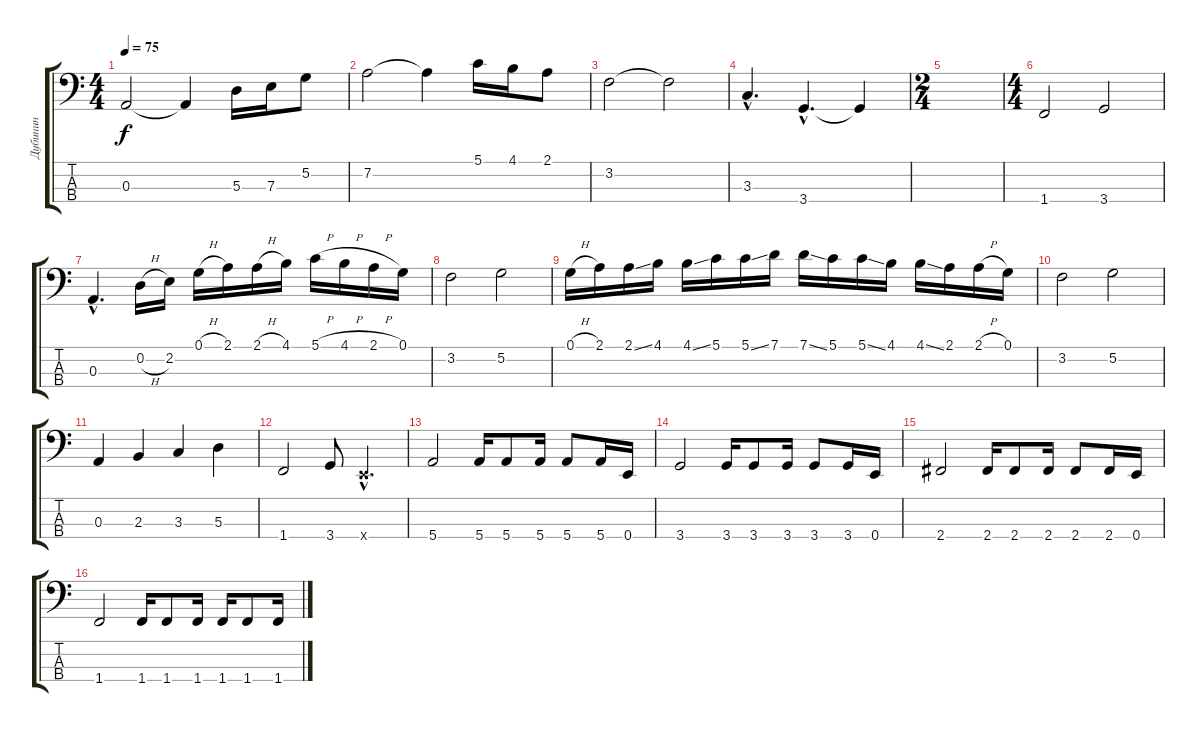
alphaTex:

\track ("Дубинин" "Дубинин") {instrument electricbassfinger}
\staff {score tabs}
\tuning (G2 D2 A1 E1) {hide}
\ts (4 4)
\tempo 75
\clef f4
\ks c
0.3.2{dy f} 0.3{t}.4 5.3.16 7.3.16 5.2.8 |
7.2.2 7.2{t}.4 5.1.16 4.1.16 2.1.8 |
3.2.2 3.2{t}.2 |
3.3{hac}.4{d} 3.4{hac}.4{d} 3.4{t}.4 |
\ts (2 4)
|
\ts (4 4)
1.4.2 3.4.2 |
0.3{hac}.4{d} 0.2{h}.16 2.2.16 0.1{h}.16 2.1.16 2.1{h}.16 4.1.16 5.1{h}.16 4.1{h}.16 2.1{h}.16 0.1.16 |
3.2.2 5.2.2 |
0.1{h}.16 2.1.16 2.1{ss}.16 4.1.16 4.1{ss}.16 5.1.16 5.1{ss}.16 7.1.16 7.1{ss}.16 5.1.16 5.1{ss}.16 4.1.16 4.1{ss}.16 2.1.16 2.1{h}.16 0.1.16 |
3.2.2 5.2.2 |
0.3.4 2.3.4 3.3.4 5.3.4 |
1.4.2 3.4.8 0.4{hac x}.4{d} |
5.4.2 5.4.16 5.4.8 5.4.16 5.4.8 5.4.16 0.4.16 |
3.4.2 3.4.16 3.4.8 3.4.16 3.4.8 3.4.16 0.4.16 |
2.4.2 2.4.16 2.4.8 2.4.16 2.4.8 2.4.16 0.4.16 |
1.4.2 1.4.16 1.4.8 1.4.16 1.4.16 1.4.8 1.4.16
